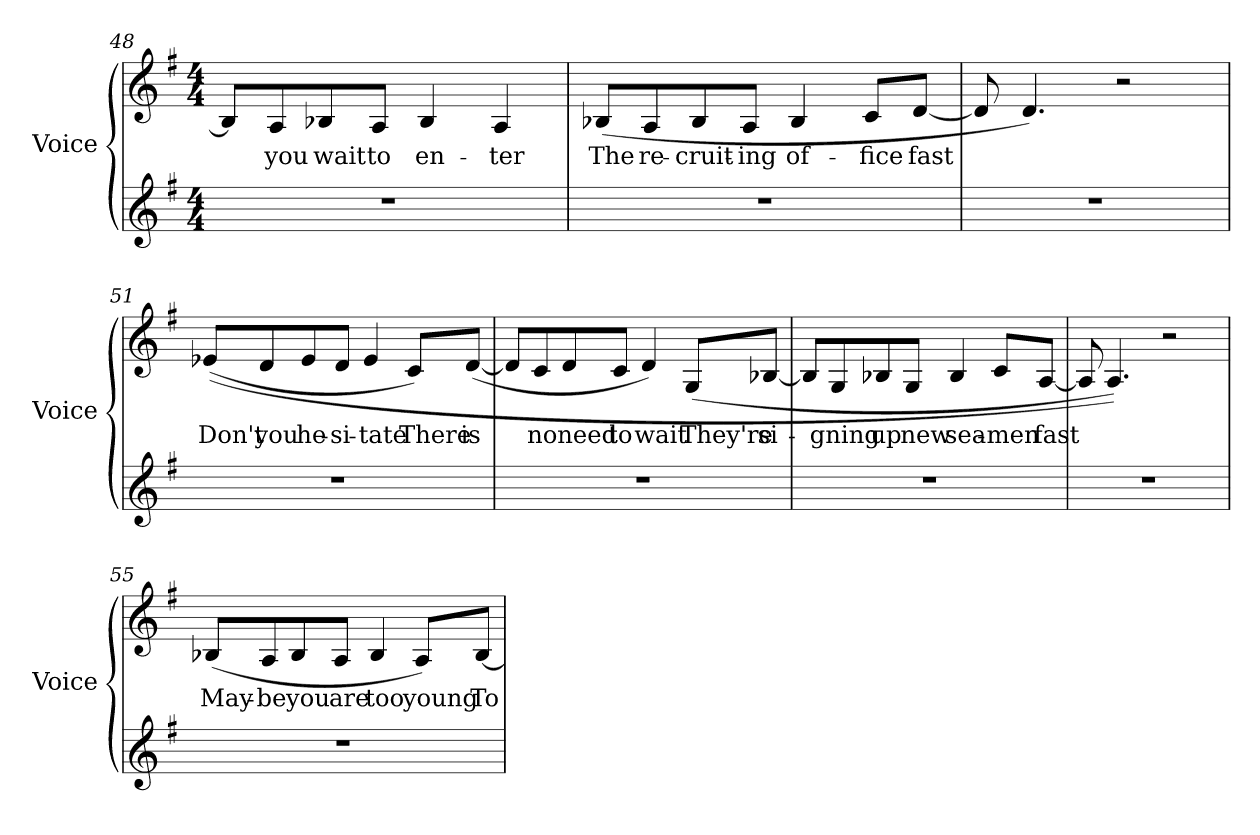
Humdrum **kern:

**kern	**kern	**text
*part2	*part1	*part1
*staff2	*staff1	*staff1
*I"Voice	*I"Voice	*
*I'Voice	*I'Voice	*
*clefG2	*clefG2	*
*k[f#]	*k[f#]	*
*G:	*G:	*
*M4/4	*M4/4	*
=48	=48	=48
1r	8B-i/L]	.
!	!	!LO:LY:b:color=#000000
.	8Ai/	you
!	!	!LO:LY:b:color=#000000
.	8B-Xi/	wait
!	!	!LO:LY:b:color=#000000
.	8Ai/J	to
!	!	!LO:LY:b:color=#000000
.	4B-i/	en-
!	!	!LO:LY:b:color=#000000
.	4Ai/	-ter
!!LO:LB:g=z
=49	=49	=49
!	!	!LO:LY:b:color=#000000
1r	(8B-Xi/L	The
!	!	!LO:LY:b:color=#000000
.	8Ai/	re-
!	!	!LO:LY:b:color=#000000
.	8B-i/	-cruit-
!	!	!LO:LY:b:color=#000000
.	8Ai/J	-ing
!	!	!LO:LY:b:color=#000000
.	4B-i/	of-
!	!	!LO:LY:b:color=#000000
.	8ci/L	-fice
!	!	!LO:LY:b:color=#000000
.	[8di/J	fast
=50	=50	=50
1r	8di/]	.
.	4.di/)	.
.	2r	.
=51	=51	=51
!	!	!LO:LY:b:color=#000000
1r	((8e-Xi/L	Don't
!	!	!LO:LY:b:color=#000000
.	8di/	you
!	!	!LO:LY:b:color=#000000
.	8e-i/	he-
!	!	!LO:LY:b:color=#000000
.	8di/J	-si-
!	!	!LO:LY:b:color=#000000
.	4e-i/	-tate
!	!	!LO:LY:b:color=#000000
.	8ci/L)	There
!	!	!LO:LY:b:color=#000000
.	([8di/J	is
!!LO:LB:g=z
=52	=52	=52
1r	8di/L]	.
!	!	!LO:LY:b:color=#000000
.	8ci/	no
!	!	!LO:LY:b:color=#000000
.	8di/	need
!	!	!LO:LY:b:color=#000000
.	8ci/J	to
!	!	!LO:LY:b:color=#000000
.	4di/)	wait
!	!	!LO:LY:b:color=#000000
.	(8Gi/L	They're
!	!	!LO:LY:b:color=#000000
.	[8B-Xi/J	si-
=53	=53	=53
1r	8B-i/L]	.
!	!	!LO:LY:b:color=#000000
.	8Gi/	-gning
!	!	!LO:LY:b:color=#000000
.	8B-Xi/	up
!	!	!LO:LY:b:color=#000000
.	8Gi/J	new
!	!	!LO:LY:b:color=#000000
.	4B-i/	sea-
!	!	!LO:LY:b:color=#000000
.	8ci/L	-men
!	!	!LO:LY:b:color=#000000
.	[8Ai/J	fast
=54	=54	=54
1r	8Ai/]	.
.	4.Ai/))	.
.	2r	.
!!LO:LB:g=z
=55	=55	=55
!	!	!LO:LY:b:color=#000000
1r	(8B-Xi/L	May-
!	!	!LO:LY:b:color=#000000
.	8Ai/	-be
!	!	!LO:LY:b:color=#000000
.	8B-i/	you
!	!	!LO:LY:b:color=#000000
.	8Ai/J	are
!	!	!LO:LY:b:color=#000000
.	4B-i/	too
!	!	!LO:LY:b:color=#000000
.	8Ai/L)	young
!	!	!LO:LY:b:color=#000000
.	[8B-i/J	To
=	=	=
*-	*-	*-
